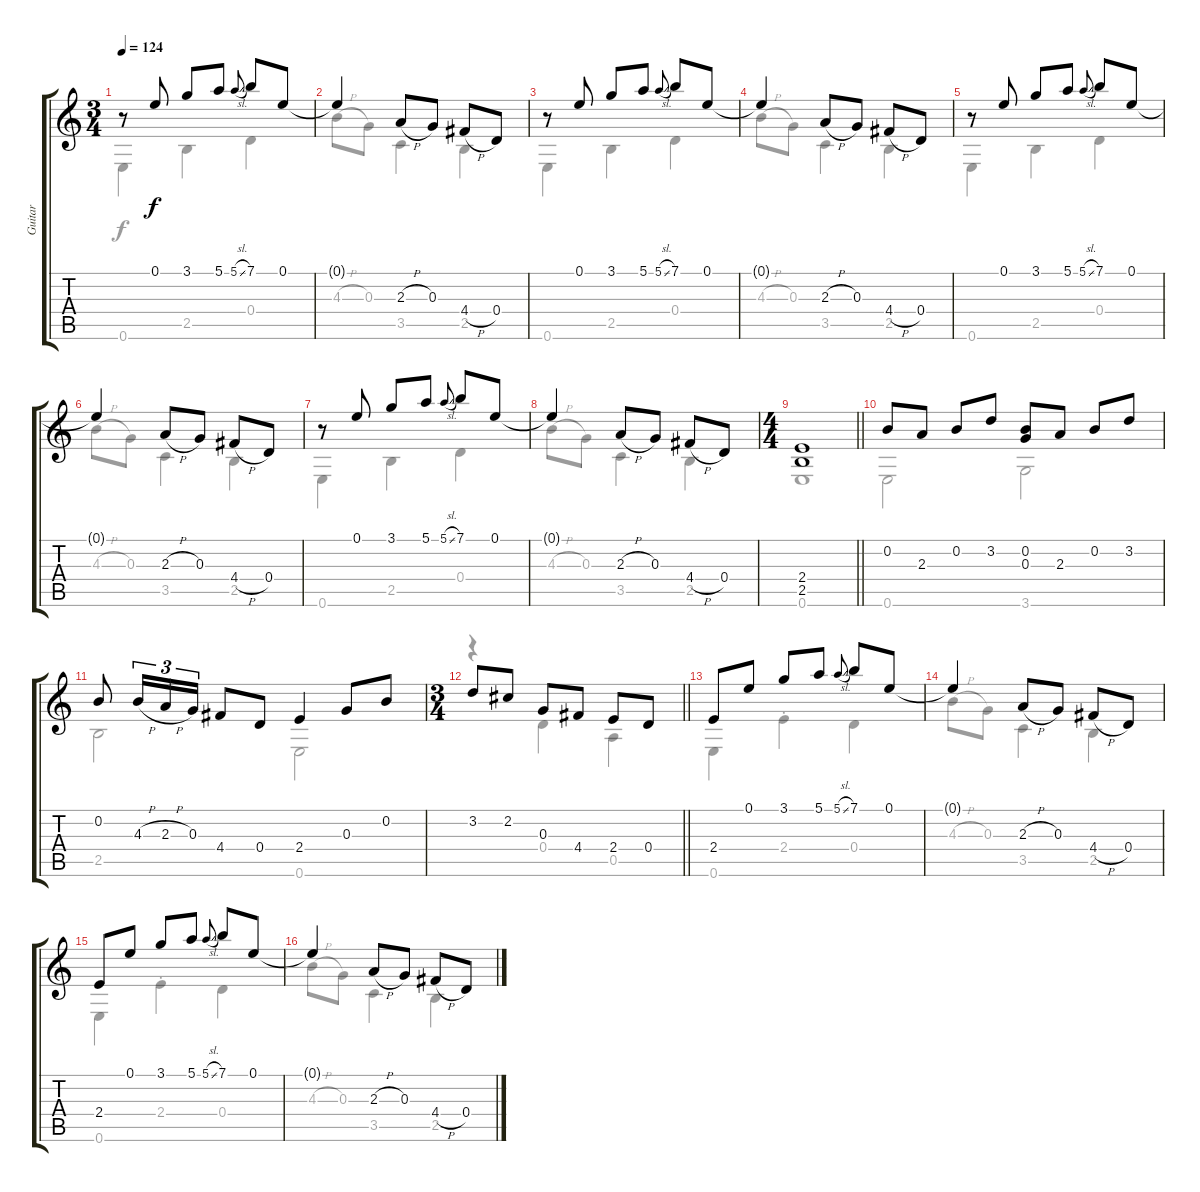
\track ("Guitar" "Guitar") {instrument acousticguitarsteel}
\staff {score tabs}
\tuning (E4 B3 G3 D3 A2 E2) {hide}
\voice
\ts (3 4)
\tempo 124
\clef g2
\ks c
r.8{dy f} 0.1.8 3.1.8 5.1.8 5.1{sl}.8{gr onbeat} 7.1.8 0.1.8 |
0.1{t}.4 2.3{h}.8 0.3.8 4.4{h}.8 0.4.8 |
r.8 0.1.8 3.1.8 5.1.8 5.1{sl}.8{gr onbeat} 7.1.8 0.1.8 |
0.1{t}.4 2.3{h}.8 0.3.8 4.4{h}.8 0.4.8 |
r.8 0.1.8 3.1.8 5.1.8 5.1{sl}.8{gr onbeat} 7.1.8 0.1.8 |
0.1{t}.4 2.3{h}.8 0.3.8 4.4{h}.8 0.4.8 |
r.8 0.1.8 3.1.8 5.1.8 5.1{sl}.8{gr onbeat} 7.1.8 0.1.8 |
0.1{t}.4 2.3{h}.8 0.3.8 4.4{h}.8 0.4.8 |
\ts (4 4)
\barLineRight lightlight
(2.4 2.5).1 |
0.2.8 2.3.8 0.2.8 3.2.8 (0.2 0.3).8 2.3.8 0.2.8 3.2.8 |
0.2.8 4.3{h}.16{tu (3 2)} 2.3{h}.16{tu (3 2)} 0.3.16{tu (3 2)} 4.4.8 0.4.8 2.4.4 0.3.8 0.2.8 |
\ts (3 4)
\barLineRight lightlight
3.2.8 2.2.8 0.3.8 4.4.8 2.4.8 0.4.8 |
2.4.8 0.1.8 3.1.8 5.1.8 5.1{sl}.8{gr onbeat} 7.1.8 0.1.8 |
0.1{t}.4 2.3{h}.8 0.3.8 4.4{h}.8 0.4.8 |
2.4.8 0.1.8 3.1.8 5.1.8 5.1{sl}.8{gr onbeat} 7.1.8 0.1.8 |
0.1{t}.4 2.3{h}.8 0.3.8 4.4{h}.8 0.4.8
\voice
\clef g2
\ottava regular
\simile none
\ks c
0.6.4{dy f} 2.5.4 0.4.4 |
4.3{h}.8 0.3.8 3.5.4 2.5.4 |
0.6.4 2.5.4 0.4.4 |
4.3{h}.8 0.3.8 3.5.4 2.5.4 |
0.6.4 2.5.4 0.4.4 |
4.3{h}.8 0.3.8 3.5.4 2.5.4 |
0.6.4 2.5.4 0.4.4 |
4.3{h}.8 0.3.8 3.5.4 2.5.4 |
\barLineRight lightlight
0.6.1 |
0.6.2 3.6.2 |
2.5.2 0.6.2 |
\barLineRight lightlight
r.4 0.4.4 0.5.4 |
0.6.4 2.4{st}.4 0.4.4 |
4.3{h}.8 0.3.8 3.5.4 2.5.4 |
0.6.4 2.4{st}.4 0.4.4 |
4.3{h}.8 0.3.8 3.5.4 2.5.4
